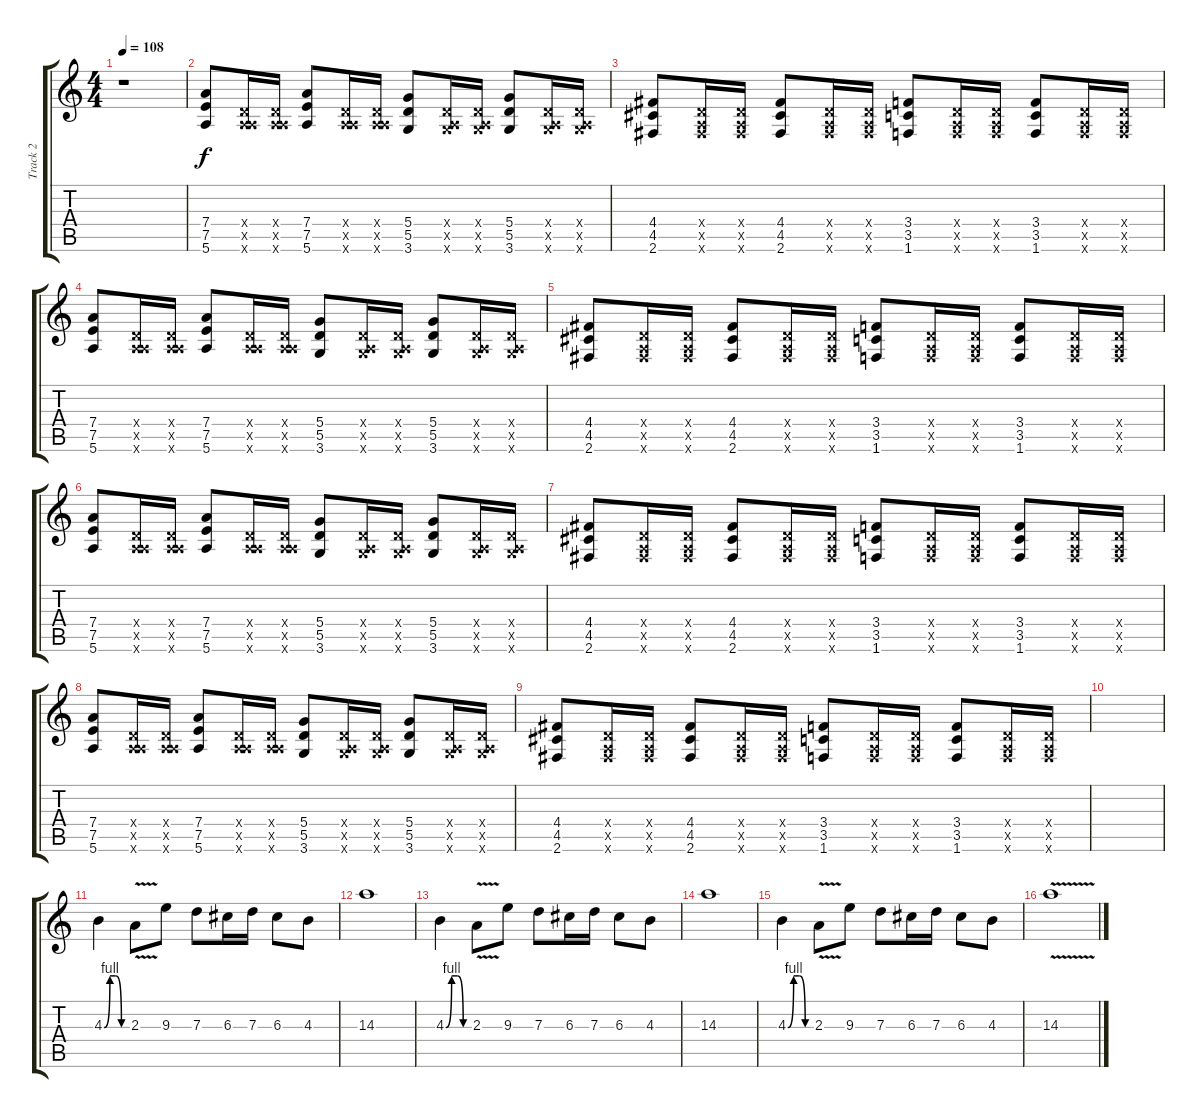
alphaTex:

\track ("Track 2" "Track 2") {instrument overdrivenguitar}
\staff {score tabs}
\tuning (E4 B3 G3 D3 A2 E2) {hide}
\ts (4 4)
\tempo 108
\clef g2
\ks c
r.1{dy f} |
(7.4 7.5 5.6).8 (0.4{x} 0.5{x} 5.6{x}).16 (0.4{x} 0.5{x} 5.6{x}).16 (7.4 7.5 5.6).8 (0.4{x} 0.5{x} 5.6{x}).16 (0.4{x} 0.5{x} 5.6{x}).16 (5.4 5.5 3.6).8 (0.4{x} 0.5{x} 3.6{x}).16 (0.4{x} 0.5{x} 3.6{x}).16 (5.4 5.5 3.6).8 (0.4{x} 0.5{x} 3.6{x}).16 (0.4{x} 0.5{x} 3.6{x}).16 |
(4.4 4.5 2.6).8 (0.4{x} 0.5{x} 2.6{x}).16 (0.4{x} 0.5{x} 2.6{x}).16 (4.4 4.5 2.6).8 (0.4{x} 0.5{x} 2.6{x}).16 (0.4{x} 0.5{x} 2.6{x}).16 (3.4 3.5 1.6).8 (0.4{x} 0.5{x} 1.6{x}).16 (0.4{x} 0.5{x} 1.6{x}).16 (3.4 3.5 1.6).8 (0.4{x} 0.5{x} 1.6{x}).16 (0.4{x} 0.5{x} 1.6{x}).16 |
(7.4 7.5 5.6).8 (0.4{x} 0.5{x} 5.6{x}).16 (0.4{x} 0.5{x} 5.6{x}).16 (7.4 7.5 5.6).8 (0.4{x} 0.5{x} 5.6{x}).16 (0.4{x} 0.5{x} 5.6{x}).16 (5.4 5.5 3.6).8 (0.4{x} 0.5{x} 3.6{x}).16 (0.4{x} 0.5{x} 3.6{x}).16 (5.4 5.5 3.6).8 (0.4{x} 0.5{x} 3.6{x}).16 (0.4{x} 0.5{x} 3.6{x}).16 |
(4.4 4.5 2.6).8 (0.4{x} 0.5{x} 2.6{x}).16 (0.4{x} 0.5{x} 2.6{x}).16 (4.4 4.5 2.6).8 (0.4{x} 0.5{x} 2.6{x}).16 (0.4{x} 0.5{x} 2.6{x}).16 (3.4 3.5 1.6).8 (0.4{x} 0.5{x} 1.6{x}).16 (0.4{x} 0.5{x} 1.6{x}).16 (3.4 3.5 1.6).8 (0.4{x} 0.5{x} 1.6{x}).16 (0.4{x} 0.5{x} 1.6{x}).16 |
(7.4 7.5 5.6).8 (0.4{x} 0.5{x} 5.6{x}).16 (0.4{x} 0.5{x} 5.6{x}).16 (7.4 7.5 5.6).8 (0.4{x} 0.5{x} 5.6{x}).16 (0.4{x} 0.5{x} 5.6{x}).16 (5.4 5.5 3.6).8 (0.4{x} 0.5{x} 3.6{x}).16 (0.4{x} 0.5{x} 3.6{x}).16 (5.4 5.5 3.6).8 (0.4{x} 0.5{x} 3.6{x}).16 (0.4{x} 0.5{x} 3.6{x}).16 |
(4.4 4.5 2.6).8 (0.4{x} 0.5{x} 2.6{x}).16 (0.4{x} 0.5{x} 2.6{x}).16 (4.4 4.5 2.6).8 (0.4{x} 0.5{x} 2.6{x}).16 (0.4{x} 0.5{x} 2.6{x}).16 (3.4 3.5 1.6).8 (0.4{x} 0.5{x} 1.6{x}).16 (0.4{x} 0.5{x} 1.6{x}).16 (3.4 3.5 1.6).8 (0.4{x} 0.5{x} 1.6{x}).16 (0.4{x} 0.5{x} 1.6{x}).16 |
(7.4 7.5 5.6).8 (0.4{x} 0.5{x} 5.6{x}).16 (0.4{x} 0.5{x} 5.6{x}).16 (7.4 7.5 5.6).8 (0.4{x} 0.5{x} 5.6{x}).16 (0.4{x} 0.5{x} 5.6{x}).16 (5.4 5.5 3.6).8 (0.4{x} 0.5{x} 3.6{x}).16 (0.4{x} 0.5{x} 3.6{x}).16 (5.4 5.5 3.6).8 (0.4{x} 0.5{x} 3.6{x}).16 (0.4{x} 0.5{x} 3.6{x}).16 |
(4.4 4.5 2.6).8 (0.4{x} 0.5{x} 2.6{x}).16 (0.4{x} 0.5{x} 2.6{x}).16 (4.4 4.5 2.6).8 (0.4{x} 0.5{x} 2.6{x}).16 (0.4{x} 0.5{x} 2.6{x}).16 (3.4 3.5 1.6).8 (0.4{x} 0.5{x} 1.6{x}).16 (0.4{x} 0.5{x} 1.6{x}).16 (3.4 3.5 1.6).8 (0.4{x} 0.5{x} 1.6{x}).16 (0.4{x} 0.5{x} 1.6{x}).16 |
|
4.3{be (custom 0 0 15 4 30 4 45 0 60 0)}.4 2.3{v}.8 9.3.8 7.3.8 6.3.16 7.3.16 6.3.8 4.3.8 |
14.3.1 |
4.3{be (custom 0 0 15 4 30 4 45 0 60 0)}.4 2.3{v}.8 9.3.8 7.3.8 6.3.16 7.3.16 6.3.8 4.3.8 |
14.3.1 |
4.3{be (custom 0 0 15 4 30 4 45 0 60 0)}.4 2.3{v}.8 9.3.8 7.3.8 6.3.16 7.3.16 6.3.8 4.3.8 |
14.3{v}.1
